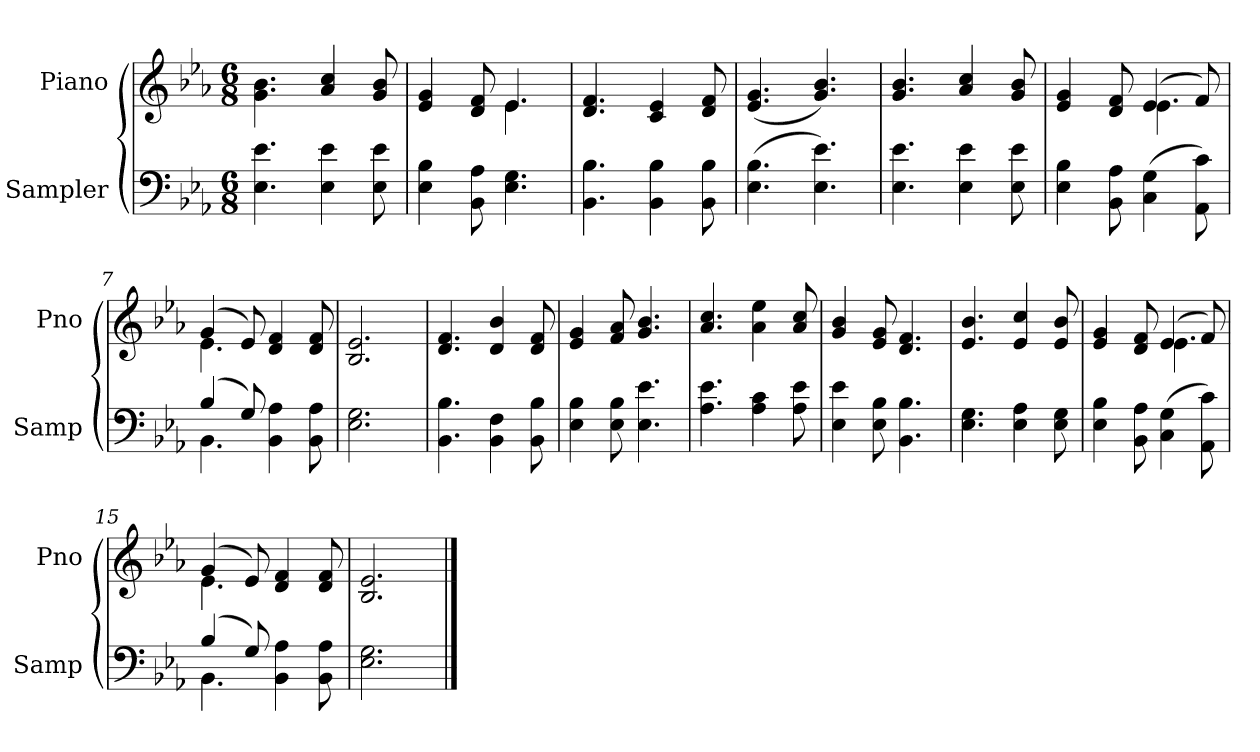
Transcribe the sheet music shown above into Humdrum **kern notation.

**kern	**kern
*part2	*part1
*staff2	*staff1
*I"Sampler	*I"Piano
*I'Samp	*I'Pno
*clefF4	*clefG2
*k[b-e-a-]	*k[b-e-a-]
*E-:	*E-:
*M6/8	*M6/8
=1	=1
4.E-\ 4.e-\	4.g\ 4.b-\
4E-\ 4e-\	4a-/ 4cc/
8E-\ 8e-\	8g/ 8b-/
=2	=2
*	*^
4E-\ 4B-\	4e-/ 4g/	4.ryy
8BB-\ 8A-\	8d/ 8f/	.
4.E-\ 4.G\	4.e-/	4.e-
*	*v	*v
=3	=3
4.BB-\ 4.B-\	4.d/ 4.f/
4BB-\ 4B-\	4c/ 4e-/
8BB-\ 8B-\	8d/ 8f/
=4	=4
(4.E-\ 4.B-\	(4.e-/ 4.g/
4.E-\ 4.e-\)	4.g/ 4.b-/)
=5	=5
4.E-\ 4.e-\	4.g/ 4.b-/
4E-\ 4e-\	4a-/ 4cc/
8E-\ 8e-\	8g/ 8b-/
=6	=6
*	*^
4E-\ 4B-\	4e-/ 4g/	4.ryy
8BB-\ 8A-\	8d/ 8f/	.
(4C\ 4G\	(4e-/	4.e-
8AA-\ 8c\)	8f/)	.
=7	=7	=7
*^	*	*
(4B-/	4.BB-	(4g/	4.e-
8G/)	.	8e-/)	.
4BB-\ 4A-\	4.ryy	4d/ 4f/	4.ryy
8BB-\ 8A-\	.	8d/ 8f/	.
*v	*v	*	*
*	*v	*v
=8	=8
2.E-\ 2.G\	2.B-/ 2.e-/
=9	=9
4.BB-\ 4.B-\	4.d 4.f
4BB-\ 4F\	4d 4b-
8BB-\ 8B-\	8d 8f
=10	=10
4E-\ 4B-\	4e- 4g
8E-\ 8B-\	8f 8a-
4.E-\ 4.e-\	4.g 4.b-
=11	=11
4.A-\ 4.e-\	4.a-/ 4.cc/
4A-\ 4c\	4a-\ 4ee-\
8A-\ 8e-\	8a-/ 8cc/
=12	=12
4E-\ 4e-\	4g/ 4b-/
8E-\ 8B-\	8e-/ 8g/
4.BB-\ 4.B-\	4.d/ 4.f/
=13	=13
4.E-\ 4.G\	4.e-/ 4.b-/
4E-\ 4A-\	4e-/ 4cc/
8E-\ 8G\	8e-/ 8b-/
=14	=14
*	*^
4E-\ 4B-\	4e-/ 4g/	4.ryy
8BB-\ 8A-\	8d/ 8f/	.
(4C\ 4G\	(4e-/	4.e-
8AA-\ 8c\)	8f/)	.
=15	=15	=15
*^	*	*
(4B-/	4.BB-	(4g/	4.e-
8G/)	.	8e-/)	.
4BB-\ 4A-\	4.ryy	4d/ 4f/	4.ryy
8BB-\ 8A-\	.	8d/ 8f/	.
*v	*v	*	*
*	*v	*v
=16	=16
2.E-\ 2.G\	2.B-/ 2.e-/
==	==
*-	*-
